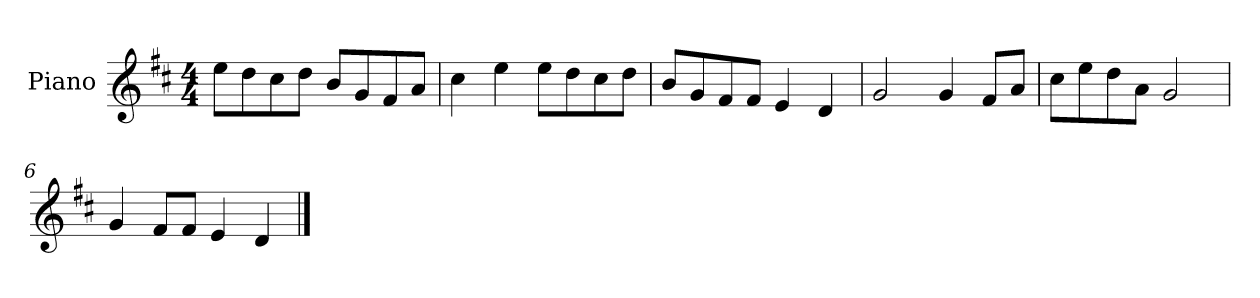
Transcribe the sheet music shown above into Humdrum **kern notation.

**kern
*part1
*staff1
*I"Piano
*I'P-no
*clefG2
*k[f#c#]
*M4/4
*MM90
=1
8ee\L
8dd\
8cc#\
8dd\J
8b/L
8g/
8f#/
8a/J
=2
4cc#\
4ee\
8ee\L
8dd\
8cc#\
8dd\J
=3
8b/L
8g/
8f#/
8f#/J
4e/
4d/
=4
2g/
4g/
8f#/L
8a/J
=5
8cc#\L
8ee\
8dd\
8a\J
2g/
=6
4g/
8f#/L
8f#/J
4e/
4d/
==
*-
